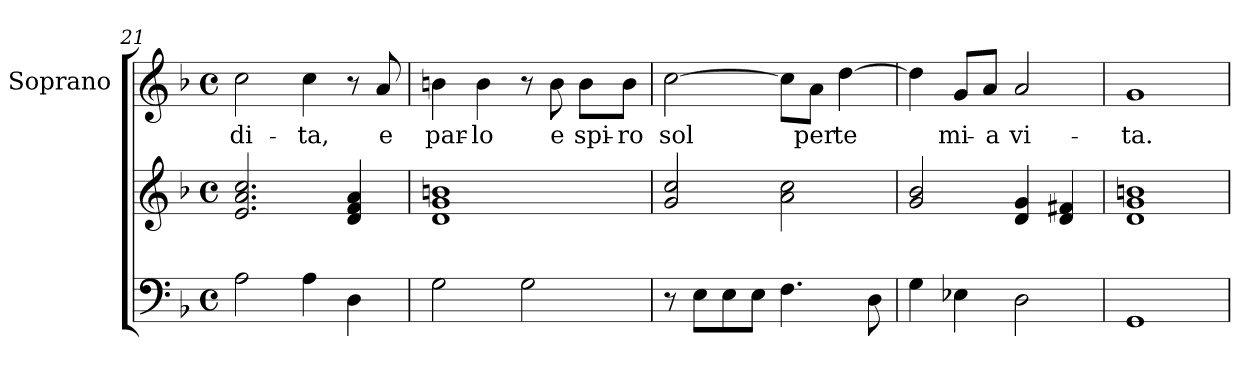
**kern	**kern	**kern	**text
*part2	*part2	*part1	*part1
*staff3	*staff2	*staff1	*staff1
*	*	*I"Soprano	*
*	*	*I'S	*
*clefF4	*clefG2	*clefG2	*
*k[b-]	*k[b-]	*k[b-]	*
*F:	*F:	*F:	*
*M4/4	*M4/4	*M4/4	*
*met(c)	*met(c)	*met(c)	*
=21	=21	=21	=21
2A\	2.e/ 2.a/ 2.cc/	2cc\	-di-
4A\	.	4cc\	-ta,
4D\	4d/ 4f/ 4a/	8r	.
.	.	8a/	e
!!LO:PB:g=z
=22	=22	=22	=22
2G\	1d 1g 1bn	4bn\	par-
.	.	4b\	-lo
2G\	.	8r	.
.	.	8b\	e
.	.	8b\L	spi-
.	.	8b\J	-ro
=23	=23	=23	=23
8r	2g/ 2cc/	[2cc\	sol
8E\L	.	.	.
8E\	.	.	.
8E\J	.	.	.
4.F\	2a\ 2cc\	8cc\L]	.
.	.	8a\J	per
.	.	[4dd\	te
8D\	.	.	.
=24	=24	=24	=24
4G\	2g/ 2b-/	4dd\]	.
4E-X\	.	8g/L	mi-
.	.	8a/J	-a
2D\	4d/ 4g/	2a/	vi-
.	4d/ 4f#X/	.	.
=25	=25	=25	=25
1GG	1d 1g 1bn	1g	-ta.
=	=	=	=
*-	*-	*-	*-
